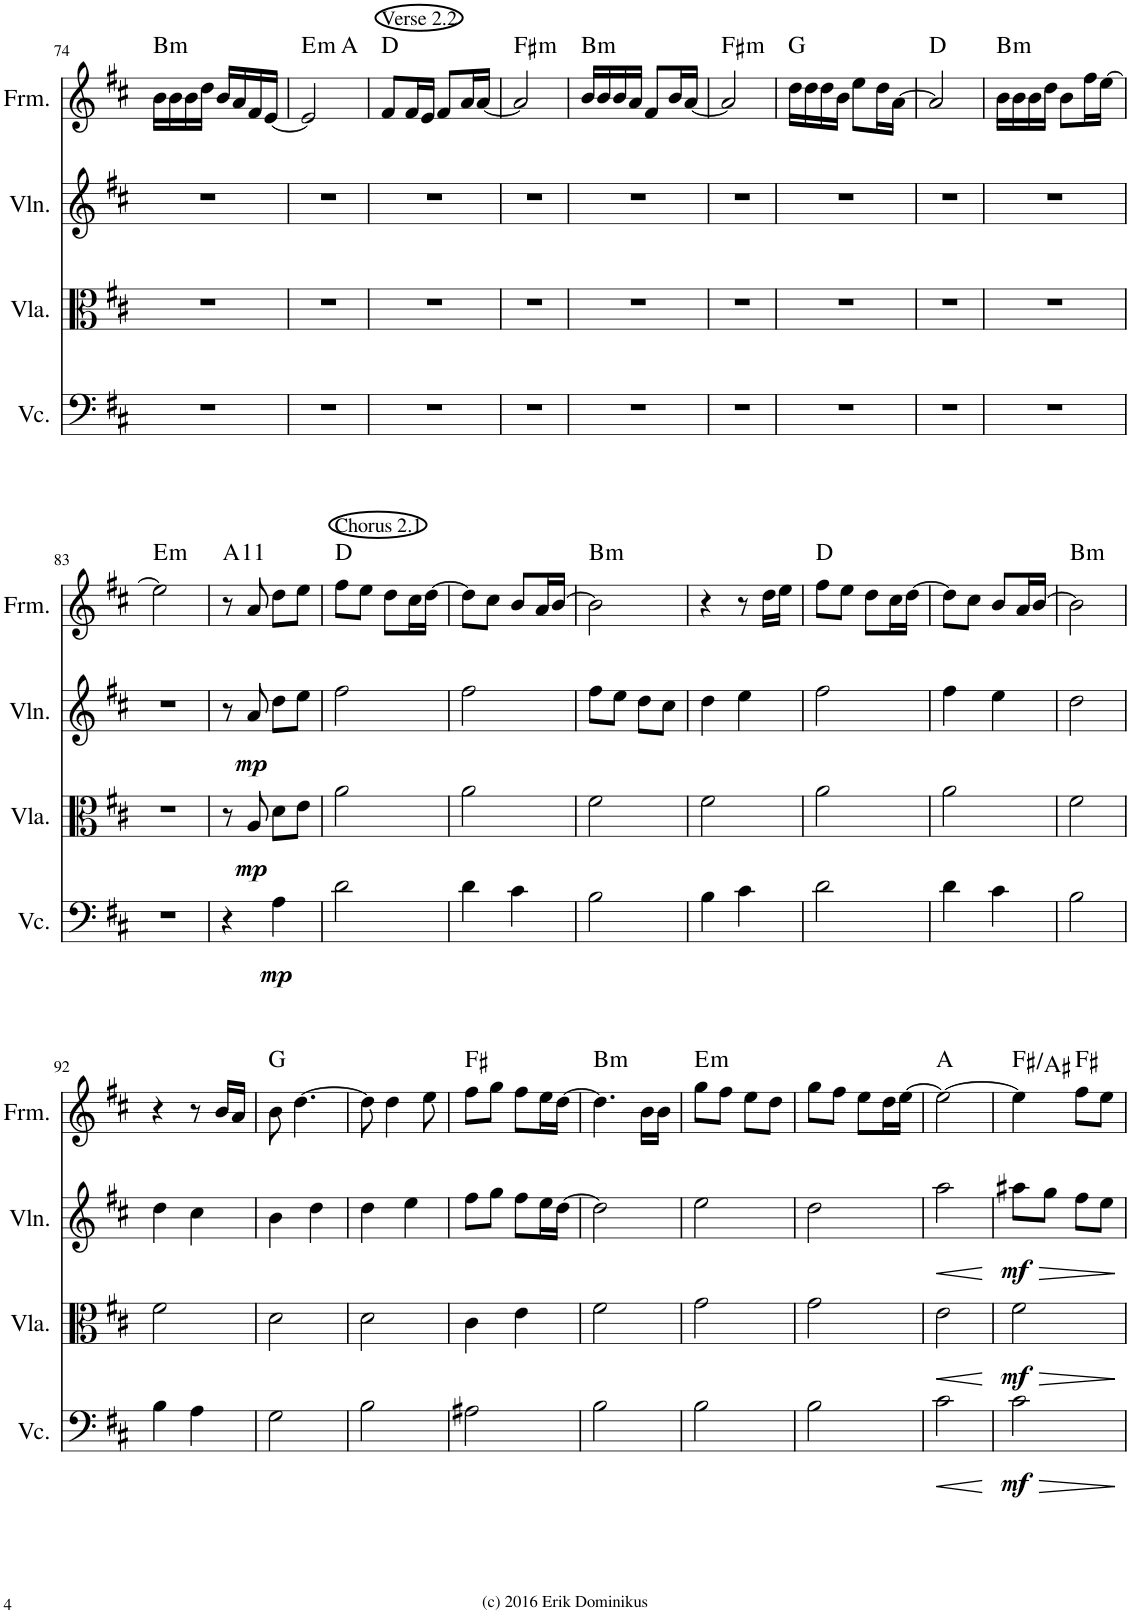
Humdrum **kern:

**kern	**dynam	**kern	**dynam	**kern	**dynam	**kern	**harte
*part4	*part4	*part3	*part3	*part2	*part2	*part1	*part1
*staff4	*staff4	*staff3	*staff3	*staff2	*staff2	*staff1	*
*I"Violoncello	*	*I"Viola	*	*I"Violin	*	*I"Form	*
*I'Vc.	*	*I'Vla.	*	*I'Vln.	*	*I'Frm.	*
!!LO:PB:g=z
*clefF4	*	*clefC3	*	*clefG2	*	*clefG2	*
*k[f#c#]	*	*k[f#c#]	*	*k[f#c#]	*	*k[f#c#]	*
*M2/4	*	*M2/4	*	*M2/4	*	*M2/4	*
=74	=74	=74	=74	=74	=74	=74	=74
!	!	!	!	!	!	!	!LO:H:kt=m
2r	.	2r	.	2r	.	16b\LL	B:min
.	.	.	.	.	.	16b\	.
.	.	.	.	.	.	16b\	.
.	.	.	.	.	.	16dd\JJ	.
.	.	.	.	.	.	16b/LL	.
.	.	.	.	.	.	16a/	.
.	.	.	.	.	.	16f#/	.
.	.	.	.	.	.	[16e/JJ	.
=75	=75	=75	=75	=75	=75	=75	=75
!	!	!	!	!	!	!	!LO:H:kt=m
*	*	*	*	*	*	*^	*
2r	.	2r	.	2r	.	2e/]	4ryy	E:min
.	.	.	.	.	.	.	4ryy	A:maj
=76	=76	=76	=76	=76	=76	=76	=76	=76
!	!	!	!	!	!	!LO:TX:a:t=Verse 2.2	!	!
*	*	*	*	*	*	*v	*v	*
2r	.	2r	.	2r	.	8f#/L	D:maj
.	.	.	.	.	.	16f#/L	.
.	.	.	.	.	.	16e/JJ	.
.	.	.	.	.	.	8f#/L	.
.	.	.	.	.	.	16a/L	.
.	.	.	.	.	.	[16a/JJ	.
=77	=77	=77	=77	=77	=77	=77	=77
!	!	!	!	!	!	!	!LO:H:kt=m
2r	.	2r	.	2r	.	2a/]	F#:min
=78	=78	=78	=78	=78	=78	=78	=78
!	!	!	!	!	!	!	!LO:H:kt=m
2r	.	2r	.	2r	.	16b/LL	B:min
.	.	.	.	.	.	16b/	.
.	.	.	.	.	.	16b/	.
.	.	.	.	.	.	16a/JJ	.
.	.	.	.	.	.	8f#/L	.
.	.	.	.	.	.	16b/L	.
.	.	.	.	.	.	[16a/JJ	.
=79	=79	=79	=79	=79	=79	=79	=79
!	!	!	!	!	!	!	!LO:H:kt=m
2r	.	2r	.	2r	.	2a/]	F#:min
=80	=80	=80	=80	=80	=80	=80	=80
2r	.	2r	.	2r	.	16dd\LL	G:maj
.	.	.	.	.	.	16dd\	.
.	.	.	.	.	.	16dd\	.
.	.	.	.	.	.	16b\JJ	.
.	.	.	.	.	.	8ee\L	.
.	.	.	.	.	.	16dd\L	.
.	.	.	.	.	.	[16a\JJ	.
=81	=81	=81	=81	=81	=81	=81	=81
2r	.	2r	.	2r	.	2a/]	D:maj
=82	=82	=82	=82	=82	=82	=82	=82
!	!	!	!	!	!	!	!LO:H:kt=m
2r	.	2r	.	2r	.	16b\LL	B:min
.	.	.	.	.	.	16b\	.
.	.	.	.	.	.	16b\	.
.	.	.	.	.	.	16dd\JJ	.
.	.	.	.	.	.	8b\L	.
.	.	.	.	.	.	16ff#\L	.
.	.	.	.	.	.	[16ee\JJ	.
!!LO:LB:g=z
=83	=83	=83	=83	=83	=83	=83	=83
!	!	!	!	!	!	!	!LO:H:kt=m
2r	.	2r	.	2r	.	2ee\]	E:min
=84	=84	=84	=84	=84	=84	=84	=84
!	!	!	!	!	!	!	!LO:H:kt=11
4r	.	8r	.	8r	.	8r	A:9(11)
!	!	!	!LO:DY:b	!	!LO:DY:b	!	!
.	.	8A/	mp	8a/	mp	8a/	.
!	!LO:DY:b	!	!	!	!	!	!
4A\	mp	8d\L	.	8dd\L	.	8dd\L	.
.	.	8e\J	.	8ee\J	.	8ee\J	.
=85	=85	=85	=85	=85	=85	=85	=85
!	!	!	!	!	!	!LO:TX:a:t=Chorus 2.1	!
2d\	.	2a\	.	2ff#\	.	8ff#\L	D:maj
.	.	.	.	.	.	8ee\J	.
.	.	.	.	.	.	8dd\L	.
.	.	.	.	.	.	16cc#\L	.
.	.	.	.	.	.	[16dd\JJ	.
=86	=86	=86	=86	=86	=86	=86	=86
4d\	.	2a\	.	2ff#\	.	8dd\L]	.
.	.	.	.	.	.	8cc#\J	.
4c#\	.	.	.	.	.	8b/L	.
.	.	.	.	.	.	16a/L	.
.	.	.	.	.	.	[16b/JJ	.
=87	=87	=87	=87	=87	=87	=87	=87
!	!	!	!	!	!	!	!LO:H:kt=m
2B\	.	2f#\	.	8ff#\L	.	2b\]	B:min
.	.	.	.	8ee\J	.	.	.
.	.	.	.	8dd\L	.	.	.
.	.	.	.	8cc#\J	.	.	.
=88	=88	=88	=88	=88	=88	=88	=88
4B\	.	2f#\	.	4dd\	.	4r	.
4c#\	.	.	.	4ee\	.	8r	.
.	.	.	.	.	.	16dd\LL	.
.	.	.	.	.	.	16ee\JJ	.
=89	=89	=89	=89	=89	=89	=89	=89
2d\	.	2a\	.	2ff#\	.	8ff#\L	D:maj
.	.	.	.	.	.	8ee\J	.
.	.	.	.	.	.	8dd\L	.
.	.	.	.	.	.	16cc#\L	.
.	.	.	.	.	.	[16dd\JJ	.
=90	=90	=90	=90	=90	=90	=90	=90
4d\	.	2a\	.	4ff#\	.	8dd\L]	.
.	.	.	.	.	.	8cc#\J	.
4c#\	.	.	.	4ee\	.	8b/L	.
.	.	.	.	.	.	16a/L	.
.	.	.	.	.	.	[16b/JJ	.
=91	=91	=91	=91	=91	=91	=91	=91
!	!	!	!	!	!	!	!LO:H:kt=m
2B\	.	2f#\	.	2dd\	.	2b\]	B:min
!!LO:LB:g=z
=92	=92	=92	=92	=92	=92	=92	=92
4B\	.	2f#\	.	4dd\	.	4r	.
4A\	.	.	.	4cc#\	.	8r	.
.	.	.	.	.	.	16b/LL	.
.	.	.	.	.	.	16a/JJ	.
=93	=93	=93	=93	=93	=93	=93	=93
2G\	.	2d\	.	4b\	.	8b\	G:maj
.	.	.	.	.	.	[4.dd\	.
.	.	.	.	4dd\	.	.	.
=94	=94	=94	=94	=94	=94	=94	=94
2B\	.	2d\	.	4dd\	.	8dd\]	.
.	.	.	.	.	.	4dd\	.
.	.	.	.	4ee\	.	.	.
.	.	.	.	.	.	8ee\	.
=95	=95	=95	=95	=95	=95	=95	=95
2A#X\	.	4c#\	.	8ff#\L	.	8ff#\L	F#:maj
.	.	.	.	8gg\J	.	8gg\J	.
.	.	4e\	.	8ff#\L	.	8ff#\L	.
.	.	.	.	16ee\L	.	16ee\L	.
.	.	.	.	[16dd\JJ	.	[16dd\JJ	.
=96	=96	=96	=96	=96	=96	=96	=96
!	!	!	!	!	!	!	!LO:H:kt=m
2B\	.	2f#\	.	2dd\]	.	4.dd\]	B:min
.	.	.	.	.	.	16b\LL	.
.	.	.	.	.	.	16b\JJ	.
=97	=97	=97	=97	=97	=97	=97	=97
!	!	!	!	!	!	!	!LO:H:kt=m
2B\	.	2g\	.	2ee\	.	8gg\L	E:min
.	.	.	.	.	.	8ff#\J	.
.	.	.	.	.	.	8ee\L	.
.	.	.	.	.	.	8dd\J	.
=98	=98	=98	=98	=98	=98	=98	=98
2B\	.	2g\	.	2dd\	.	8gg\L	.
.	.	.	.	.	.	8ff#\J	.
.	.	.	.	.	.	8ee\L	.
.	.	.	.	.	.	16dd\L	.
.	.	.	.	.	.	[16ee\JJ	.
=99	=99	=99	=99	=99	=99	=99	=99
!	!LO:HP:b	!	!LO:HP:b	!	!LO:HP:b	!	!
2c#\	<	2e\	<	2aa\	<	2ee\_	A:maj
.	[	.	[	.	[	.	.
=100	=100	=100	=100	=100	=100	=100	=100
!	!LO:HP:b	!	!LO:HP:b	!	!LO:HP:b	!	!
!	!LO:DY:n=1:b	!	!LO:DY:n=1:b	!	!LO:DY:n=1:b	!	!
2c#\	> mf	2f#\	> mf	8aa#X\L	> mf	4ee\]	F#:maj/3
.	.	.	.	8gg\J	.	.	.
.	.	.	.	8ff#\L	.	8ff#\L	F#:maj
.	.	.	.	8ee\J	.	8ee\J	.
.	]	.	]	.	]	.	.
=	=	=	=	=	=	=	=
*-	*-	*-	*-	*-	*-	*-	*-
